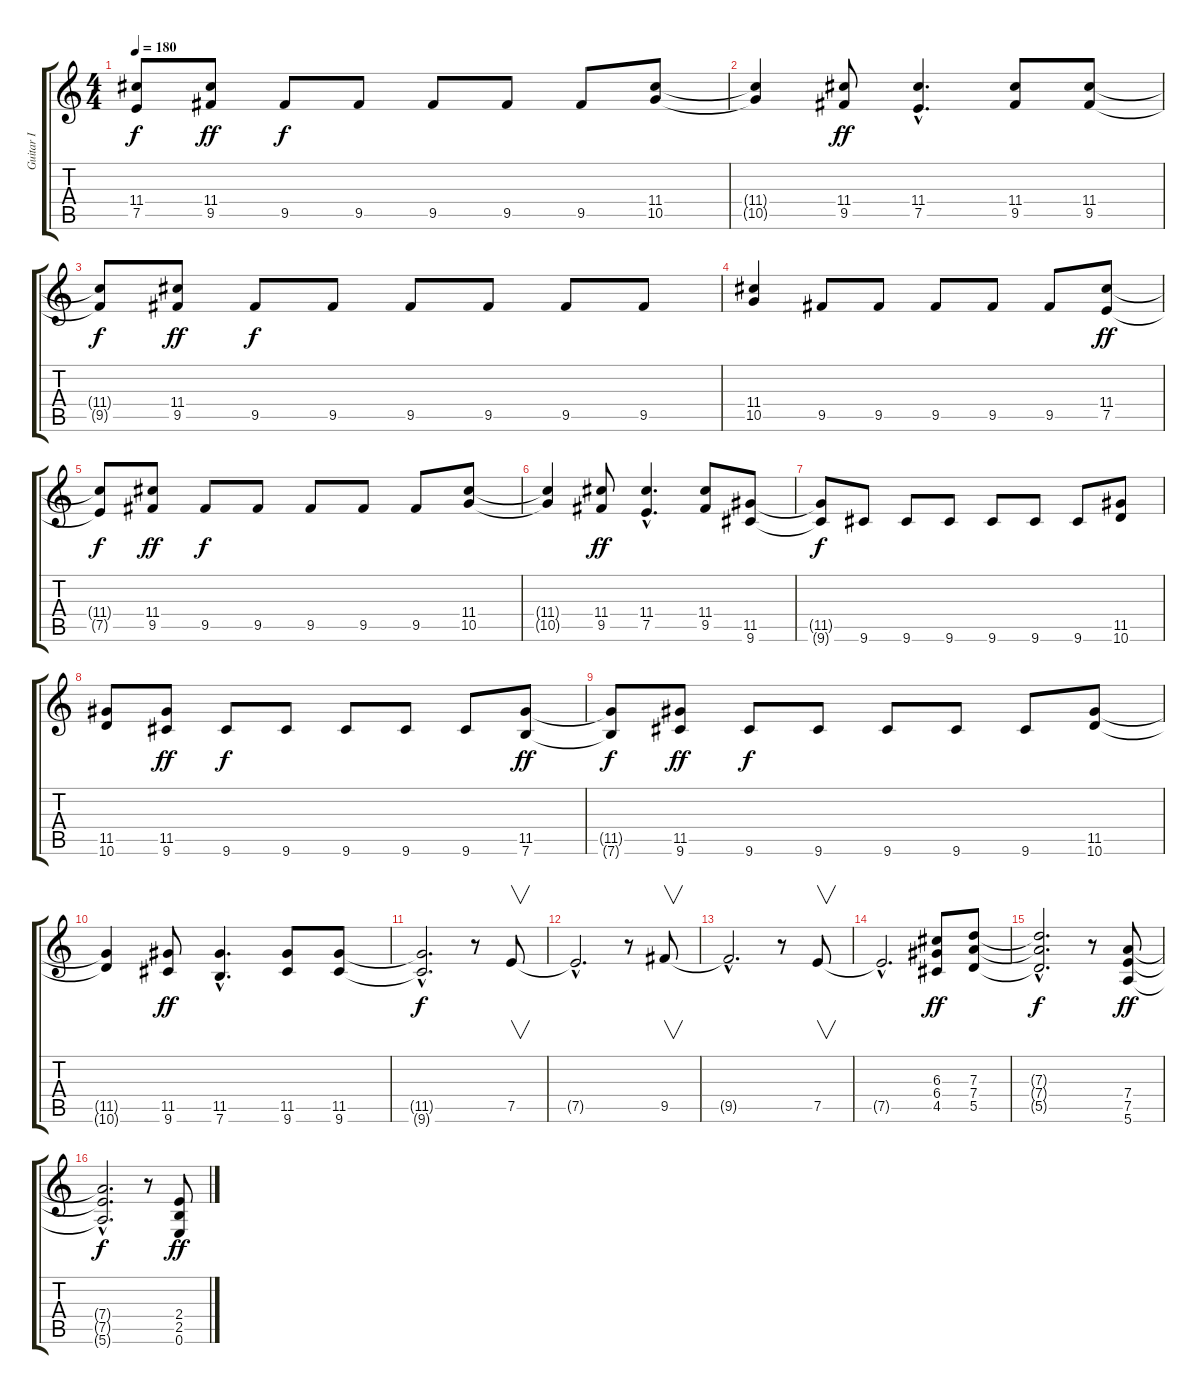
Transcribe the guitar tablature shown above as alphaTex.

\track ("Guitar I" "Guitar I") {instrument overdrivenguitar}
\staff {score tabs}
\tuning (E4 B3 G3 D3 A2 E2) {hide}
\ts (4 4)
\tempo 180
\clef g2
\ks c
(11.4{t} 7.5{t}).8{dy f} (11.4 9.5).8{dy ff} 9.5.8{dy f} 9.5.8 9.5.8 9.5.8 9.5.8 (11.4 10.5).8 |
(11.4{t} 10.5{t}).4 (11.4 9.5).8{dy ff} (11.4{hac} 7.5{hac}).4{d} (11.4 9.5).8 (11.4 9.5).8 |
(11.4{t} 9.5{t}).8{dy f} (11.4 9.5).8{dy ff} 9.5.8{dy f} 9.5.8 9.5.8 9.5.8 9.5.8 9.5.8 |
(11.4 10.5).4 9.5.8 9.5.8 9.5.8 9.5.8 9.5.8 (11.4 7.5).8{dy ff} |
(11.4{t} 7.5{t}).8{dy f} (11.4 9.5).8{dy ff} 9.5.8{dy f} 9.5.8 9.5.8 9.5.8 9.5.8 (11.4 10.5).8 |
(11.4{t} 10.5{t}).4 (11.4 9.5).8{dy ff} (11.4{hac} 7.5{hac}).4{d} (11.4 9.5).8 (11.5 9.6).8 |
(11.5{t} 9.6{t}).8{dy f} 9.6.8 9.6.8 9.6.8 9.6.8 9.6.8 9.6.8 (11.5 10.6).8 |
(11.5 10.6).8 (11.5 9.6).8{dy ff} 9.6.8{dy f} 9.6.8 9.6.8 9.6.8 9.6.8 (11.5 7.6).8{dy ff} |
(11.5{t} 7.6{t}).8{dy f} (11.5 9.6).8{dy ff} 9.6.8{dy f} 9.6.8 9.6.8 9.6.8 9.6.8 (11.5 10.6).8 |
(11.5{t} 10.6{t}).4 (11.5 9.6).8{dy ff} (11.5{hac} 7.6{hac}).4{d} (11.5 9.6).8 (11.5 9.6).8 |
(11.5{hac t} 9.6{hac t}).2{d dy f} r.8 7.5.8{v} |
7.5{hac t}.2{d} r.8 9.5.8{v} |
9.5{hac t}.2{d} r.8 7.5.8{v} |
7.5{hac t}.2{d} (6.3 6.4 4.5).8{dy ff} (7.3 7.4 5.5).8 |
(7.3{hac t} 7.4{hac t} 5.5{hac t}).2{d dy f} r.8 (7.4 7.5 5.6).8{dy ff} |
(7.4{hac t} 7.5{hac t} 5.6{hac t}).2{d dy f} r.8 (2.4 2.5 0.6).8{dy ff}
